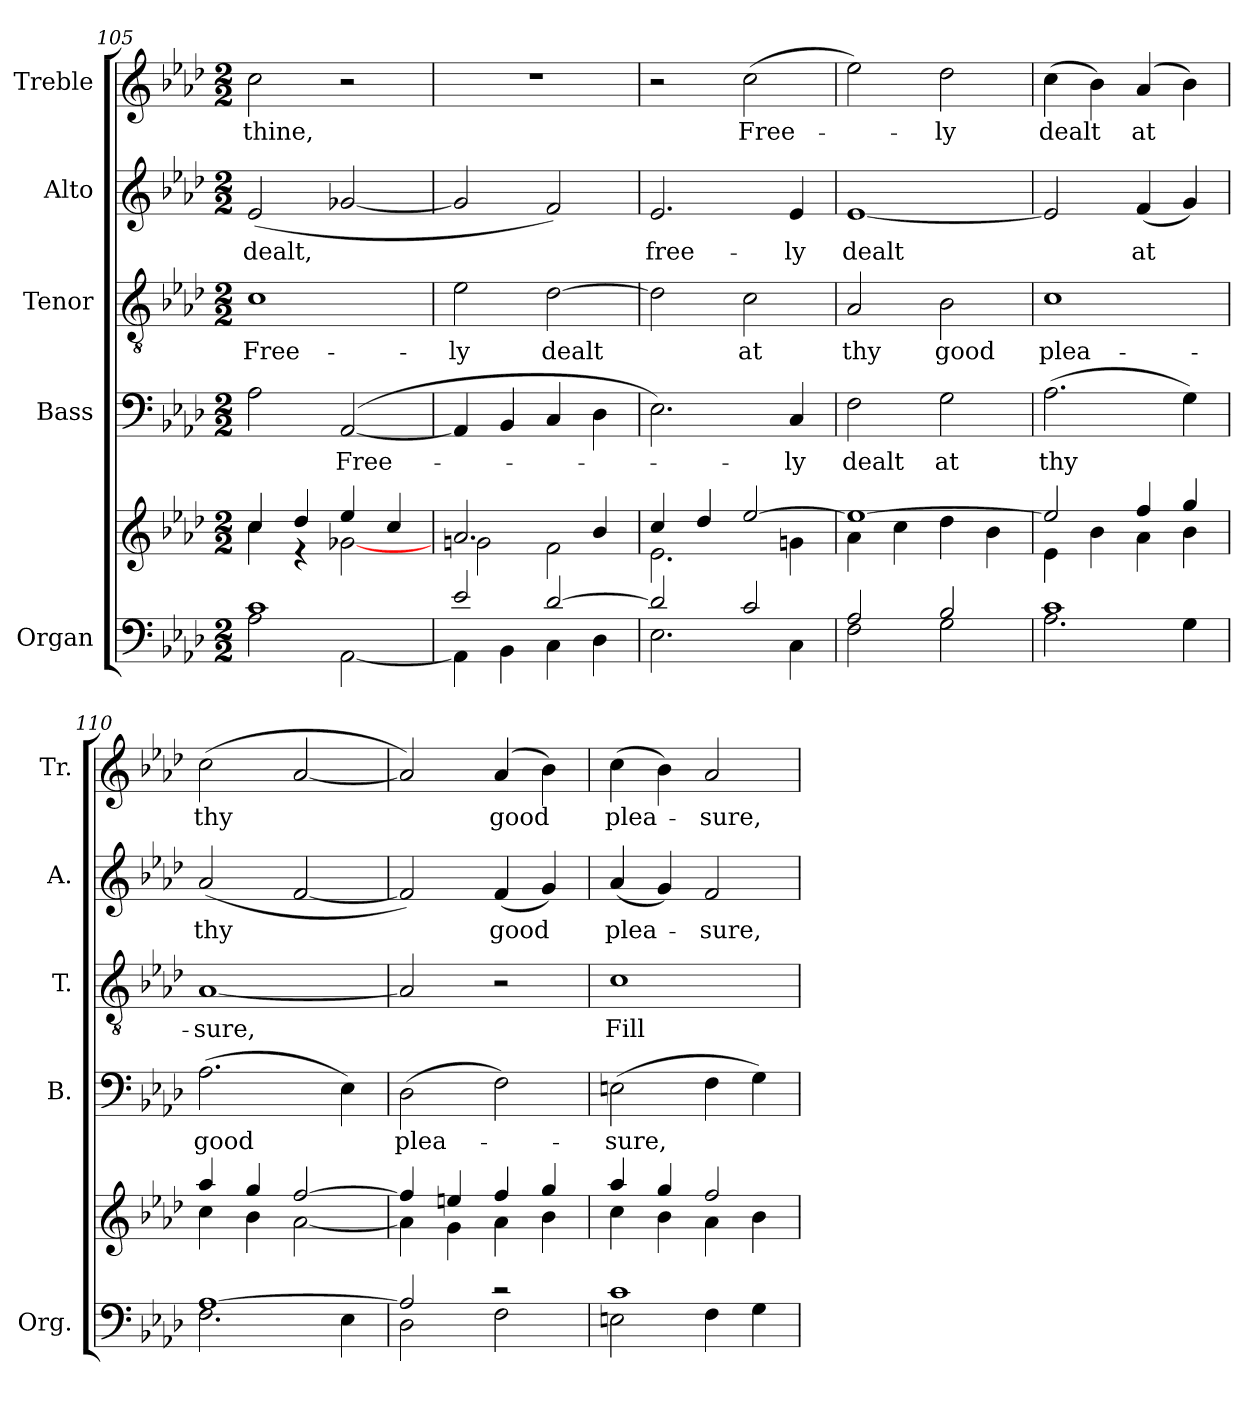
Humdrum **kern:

**kern	**kern	**kern	**text	**kern	**text	**kern	**text	**kern	**text
*part5	*part5	*part4	*part4	*part3	*part3	*part2	*part2	*part1	*part1
*staff6	*staff5	*staff4	*staff4	*staff3	*staff3	*staff2	*staff2	*staff1	*staff1
*I"Organ	*	*I"Bass	*	*I"Tenor	*	*I"Alto	*	*I"Treble	*
*I'Org.	*	*I'B.	*	*I'T.	*	*I'A.	*	*I'Tr.	*
*clefF4	*clefG2	*clefF4	*	*clefGv2	*	*clefG2	*	*clefG2	*
*	*	*	*	*ITrd7c12	*	*	*	*	*
*k[b-e-a-d-]	*k[b-e-a-d-]	*k[b-e-a-d-]	*	*k[b-e-a-d-]	*	*k[b-e-a-d-]	*	*k[b-e-a-d-]	*
*A-:	*A-:	*A-:	*	*A-:	*	*A-:	*	*A-:	*
*M2/2	*M2/2	*M2/2	*	*M2/2	*	*M2/2	*	*M2/2	*
=105	=105	=105	=105	=105	=105	=105	=105	=105	=105
*^	*^	*	*	*	*	*	*	*	*
!	!	!	!	!	!	!	!LO:LY:b:color=#000000	!	!	!	!
!	!	!	!	!	!	!	!	!	!LO:LY:b:color=#000000	!	!
!	!	!	!	!	!	!	!	!	!	!	!LO:LY:b:color=#000000
1ci	2A-i\	4cci/	4cci\	2A-i\	.	1Ci	Free-	(2e-i/	dealt,	2cci\	thine,
.	.	4dd-i/	4r	.	.	.	.	.	.	.	.
!	!	!	!	!	!LO:LY:b:color=#000000	!	!	!	!	!	!
.	[2AA-i\	4ee-i/	[2g-Xi\	([2AA-i/	Free-	.	.	[2g-Xi/	.	2r	.
.	.	4cci/	.	.	.	.	.	.	.	.	.
!!LO:PB:g=z
=106	=106	=106	=106	=106	=106	=106	=106	=106	=106	=106	=106
!	!	!	!	!	!	!	!LO:LY:b:color=#000000	!	!	!	!
2e-i/	4AA-i\]	2.a-i/	2gni\	4AA-i/]	.	2E-i\	-ly	2g-i/]	.	1r	.
.	4BB-i\	.	.	4BB-i/	.	.	.	.	.	.	.
!	!	!	!	!	!	!	!LO:LY:b:color=#000000	!	!	!	!
[2d-i/	4Ci\	.	2fi\	4Ci/	.	[2D-i\	dealt	2fi/)	.	.	.
.	4D-i\	4b-i/	.	4D-i\	.	.	.	.	.	.	.
=107	=107	=107	=107	=107	=107	=107	=107	=107	=107	=107	=107
!	!	!	!	!	!	!	!	!	!LO:LY:b:color=#000000	!	!
2d-i/]	2.E-i\	4cci/	2.e-i\	2.E-i\)	.	2D-i\]	.	2.e-i/	free-	2r	.
.	.	4dd-i/	.	.	.	.	.	.	.	.	.
!	!	!	!	!	!	!	!LO:LY:b:color=#000000	!	!	!	!
!	!	!	!	!	!	!	!	!	!	!	!LO:LY:b:color=#000000
2ci/	.	[2ee-i/	.	.	.	2Ci\	at	.	.	(2cci\	Free-
!	!	!	!	!	!LO:LY:b:color=#000000	!	!	!	!	!	!
!	!	!	!	!	!	!	!	!	!LO:LY:b:color=#000000	!	!
.	4Ci\	.	4gni\	4Ci/	-ly	.	.	4e-i/	-ly	.	.
=108	=108	=108	=108	=108	=108	=108	=108	=108	=108	=108	=108
!	!	!	!	!	!LO:LY:b:color=#000000	!	!	!	!	!	!
!	!	!	!	!	!	!	!LO:LY:b:color=#000000	!	!	!	!
!	!	!	!	!	!	!	!	!	!LO:LY:b:color=#000000	!	!
2A-i/	2Fi\	1ee-i_	4a-i\	2Fi\	dealt	2AA-i/	thy	[1e-i	dealt	2ee-i\)	.
.	.	.	4cci\	.	.	.	.	.	.	.	.
!	!	!	!	!	!LO:LY:b:color=#000000	!	!	!	!	!	!
!	!	!	!	!	!	!	!LO:LY:b:color=#000000	!	!	!	!
!	!	!	!	!	!	!	!	!	!	!	!LO:LY:b:color=#000000
2B-i/	2Gi\	.	4dd-i\	2Gi\	at	2BB-i\	good	.	.	2dd-i\	-ly
.	.	.	4b-i\	.	.	.	.	.	.	.	.
=109	=109	=109	=109	=109	=109	=109	=109	=109	=109	=109	=109
!	!	!	!	!	!LO:LY:b:color=#000000	!	!	!	!	!	!
!	!	!	!	!	!	!	!LO:LY:b:color=#000000	!	!	!	!
!	!	!	!	!	!	!	!	!	!	!	!LO:LY:b:color=#000000
1ci	2.A-i\	2ee-i/]	4e-i\	(2.A-i\	thy	1Ci	plea-	2e-i/]	.	(4cci\	dealt
.	.	.	4b-i\	.	.	.	.	.	.	4b-i\)	.
!	!	!	!	!	!	!	!	!	!LO:LY:b:color=#000000	!	!
!	!	!	!	!	!	!	!	!	!	!	!LO:LY:b:color=#000000
.	.	4ffi/	4a-i\	.	.	.	.	(4fi/	at	(4a-i/	at
.	4Gi\	4ggi/	4b-i\	4Gi\)	.	.	.	4gi/)	.	4b-i\)	.
=110	=110	=110	=110	=110	=110	=110	=110	=110	=110	=110	=110
!	!	!	!	!	!LO:LY:b:color=#000000	!	!	!	!	!	!
!	!	!	!	!	!	!	!LO:LY:b:color=#000000	!	!	!	!
!	!	!	!	!	!	!	!	!	!LO:LY:b:color=#000000	!	!
!	!	!	!	!	!	!	!	!	!	!	!LO:LY:b:color=#000000
[1A-i	2.Fi\	4aa-i/	4cci\	(2.A-i\	good	[1AA-i	-sure,	(2a-i/	thy	(2cci\	thy
.	.	4ggi/	4b-i\	.	.	.	.	.	.	.	.
.	.	[2ffi/	[2a-i\	.	.	.	.	[2fi/	.	[2a-i/	.
.	4E-i\	.	.	4E-i\)	.	.	.	.	.	.	.
=111	=111	=111	=111	=111	=111	=111	=111	=111	=111	=111	=111
!	!	!	!	!	!LO:LY:b:color=#000000	!	!	!	!	!	!
2A-i/]	2D-i\	4ffi/]	4a-i\]	(2D-i\	plea-	2AA-i/]	.	2fi/])	.	2a-i/])	.
.	.	4eeni/	4gi\	.	.	.	.	.	.	.	.
!	!	!	!	!	!	!	!	!	!LO:LY:b:color=#000000	!	!
!	!	!	!	!	!	!	!	!	!	!	!LO:LY:b:color=#000000
2r	2Fi\	4ffi/	4a-i\	2Fi\)	.	2r	.	(4fi/	good	(4a-i/	good
.	.	4ggi/	4b-i\	.	.	.	.	4gi/)	.	4b-i\)	.
=112	=112	=112	=112	=112	=112	=112	=112	=112	=112	=112	=112
!	!	!	!	!	!LO:LY:b:color=#000000	!	!	!	!	!	!
!	!	!	!	!	!	!	!LO:LY:b:color=#000000	!	!	!	!
!	!	!	!	!	!	!	!	!	!LO:LY:b:color=#000000	!	!
!	!	!	!	!	!	!	!	!	!	!	!LO:LY:b:color=#000000
1ci	2Eni\	4aa-i/	4cci\	(2Eni\	-sure,	1Ci	Fill	(4a-i/	plea-	(4cci\	plea-
.	.	4ggi/	4b-i\	.	.	.	.	4gi/)	.	4b-i\)	.
!	!	!	!	!	!	!	!	!	!LO:LY:b:color=#000000	!	!
!	!	!	!	!	!	!	!	!	!	!	!LO:LY:b:color=#000000
.	4Fi\	2ffi/	4a-i\	4Fi\	.	.	.	2fi/	-sure,	2a-i/	-sure,
.	4Gi\	.	4b-i\	4Gi\)	.	.	.	.	.	.	.
*v	*v	*	*	*	*	*	*	*	*	*	*
*	*v	*v	*	*	*	*	*	*	*	*
=	=	=	=	=	=	=	=	=	=
*-	*-	*-	*-	*-	*-	*-	*-	*-	*-
